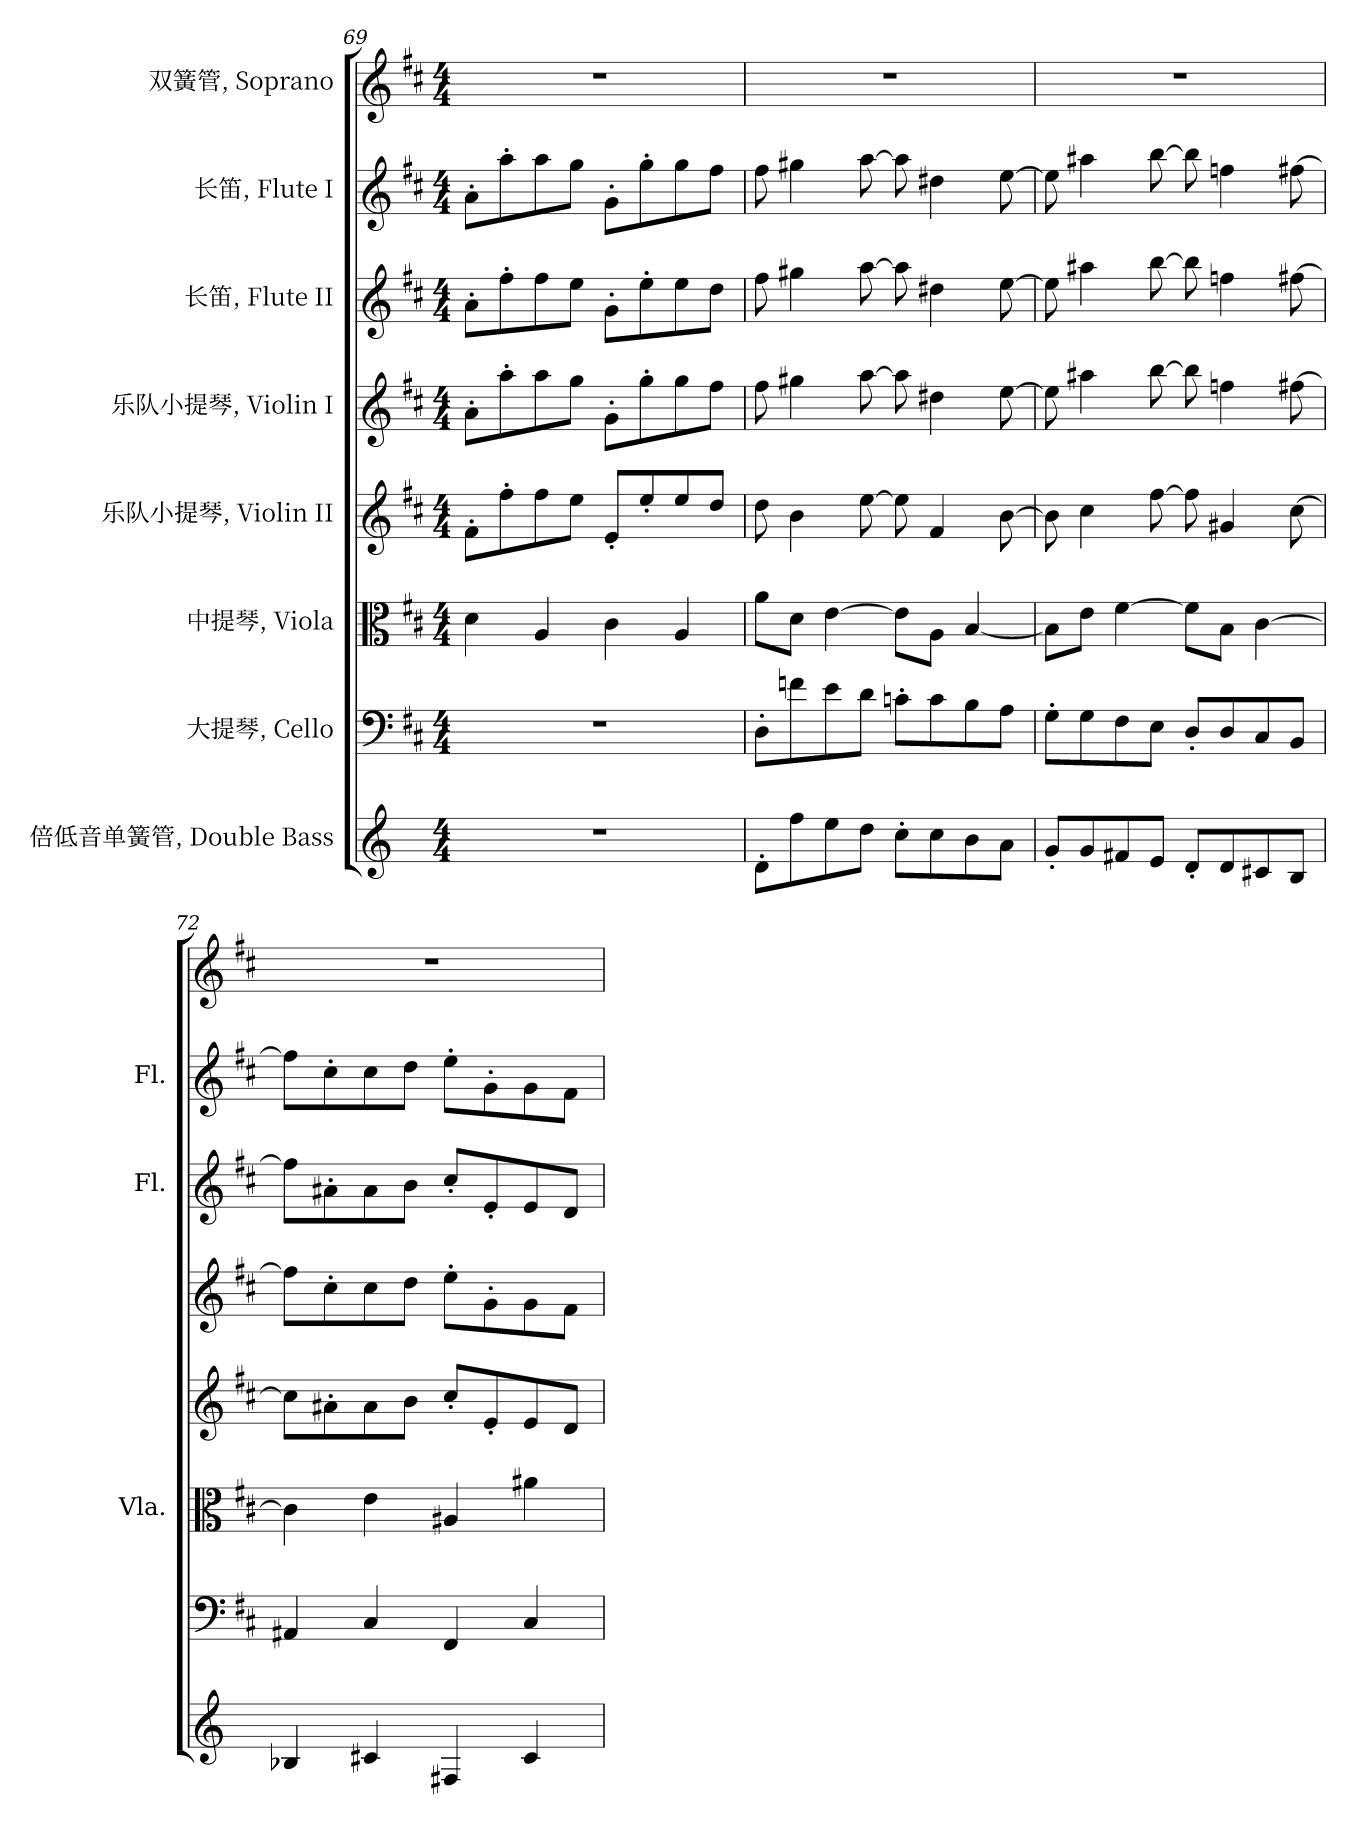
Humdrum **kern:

**kern	**kern	**kern	**kern	**kern	**kern	**kern	**kern
*part8	*part7	*part6	*part5	*part4	*part3	*part2	*part1
*staff8	*staff7	*staff6	*staff5	*staff4	*staff3	*staff2	*staff1
*I"倍低音单簧管, Double Bass	*I"大提琴, Cello	*I"中提琴, Viola	*I"乐队小提琴, Violin II	*I"乐队小提琴, Violin I	*I"长笛, Flute II	*I"长笛, Flute I	*I"双簧管, Soprano
*	*	*I'Vla.	*	*	*I'Fl.	*I'Fl.	*
*clefG2	*clefF4	*clefC3	*clefG2	*clefG2	*clefG2	*clefG2	*clefG2
*ITrd15c26	*	*	*	*	*	*	*
*k[]	*k[f#c#]	*k[f#c#]	*k[f#c#]	*k[f#c#]	*k[f#c#]	*k[f#c#]	*k[f#c#]
*M4/4	*M4/4	*M4/4	*M4/4	*M4/4	*M4/4	*M4/4	*M4/4
=69	=69	=69	=69	=69	=69	=69	=69
1r	1r	4d\	8f#'\L	8a'\L	8a'\L	8a'\L	1r
.	.	.	8ff#'\	8aa'\	8ff#'\	8aa'\	.
.	.	4A/	8ff#\	8aa\	8ff#\	8aa\	.
.	.	.	8ee\J	8gg\J	8ee\J	8gg\J	.
.	.	4c#\	8e'/L	8g'\L	8g'\L	8g'\L	.
.	.	.	8ee'/	8gg'\	8ee'\	8gg'\	.
.	.	4A/	8ee/	8gg\	8ee\	8gg\	.
.	.	.	8dd/J	8ff#\J	8dd\J	8ff#\J	.
=70	=70	=70	=70	=70	=70	=70	=70
8DD'\L	8D'\L	8a\L	8dd\	8ff#\	8ff#\	8ff#\	1r
8F\	8fn\	8d\J	4b\	4gg#X\	4gg#X\	4gg#X\	.
8E\	8e\	[4e\	.	.	.	.	.
8D\J	8d\J	.	[8ee\	[8aa\	[8aa\	[8aa\	.
8C'\L	8cn'\L	8e\L]	8ee\]	8aa\]	8aa\]	8aa\]	.
8C\	8c\	8A\J	4f#/	4dd#X\	4dd#X\	4dd#X\	.
8BB\	8B\	[4B/	.	.	.	.	.
8AA\J	8A\J	.	[8b\	[8ee\	[8ee\	[8ee\	.
!!LO:PB:g=z
=71	=71	=71	=71	=71	=71	=71	=71
8GG'/L	8G'\L	8B\L]	8b\]	8ee\]	8ee\]	8ee\]	1r
8GG/	8G\	8e\J	4cc#\	4aa#X\	4aa#X\	4aa#X\	.
8FF#X/	8F#\	[4f#\	.	.	.	.	.
8EE/J	8E\J	.	[8ff#\	[8bb\	[8bb\	[8bb\	.
8DD'/L	8D'/L	8f#\L]	8ff#\]	8bb\]	8bb\]	8bb\]	.
8DD/	8D/	8B\J	4g#X/	4ffn\	4ffn\	4ffn\	.
8CC#X/	8C#/	[4c#\	.	.	.	.	.
8BBB/J	8BB/J	.	[8cc#\	[8ff#X\	[8ff#X\	[8ff#X\	.
=72	=72	=72	=72	=72	=72	=72	=72
4BBB-X/	4AA#X/	4c#\]	8cc#\L]	8ff#\L]	8ff#\L]	8ff#\L]	1r
.	.	.	8a#X'\	8cc#'\	8a#X'\	8cc#'\	.
4CC#X/	4C#/	4e\	8a#\	8cc#\	8a#\	8cc#\	.
.	.	.	8b\J	8dd\J	8b\J	8dd\J	.
4FFF#X/	4FF#/	4A#X/	8cc#'/L	8ee'\L	8cc#'/L	8ee'\L	.
.	.	.	8e'/	8g'\	8e'/	8g'\	.
4CC#/	4C#/	4a#X\	8e/	8g\	8e/	8g\	.
.	.	.	8d/J	8f#\J	8d/J	8f#\J	.
=	=	=	=	=	=	=	=
*-	*-	*-	*-	*-	*-	*-	*-
